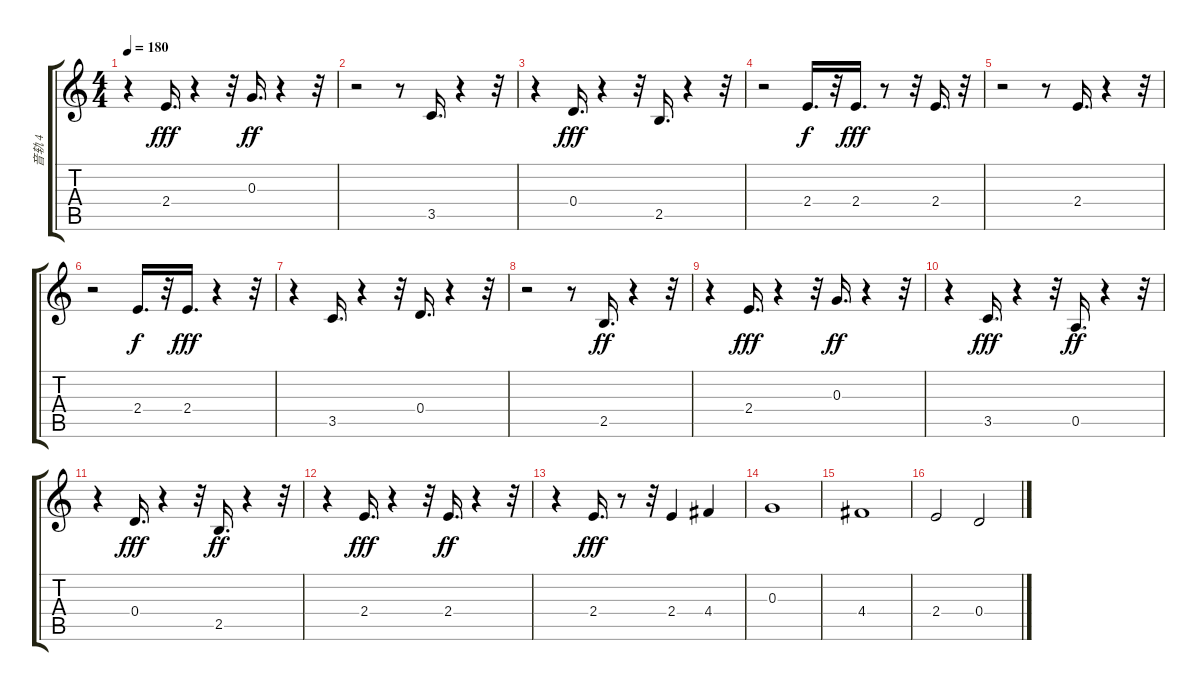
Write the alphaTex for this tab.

\track ("音轨 4" "音轨 4") {instrument overdrivenguitar}
\staff {score tabs}
\tuning (E4 B3 G3 D3 A2 E2) {hide}
\ts (4 4)
\tempo 180
\clef g2
\ks c
r.4{dy ff} 2.4.16{d dy fff} r.4 r.32 0.3.16{d dy ff} r.4 r.32 |
r.2 r.8 3.5.16{d} r.4 r.32 |
r.4 0.4.16{d dy fff} r.4 r.32 2.5.16{d} r.4 r.32 |
r.2 2.4.16{d dy f} r.32 2.4.16{d dy fff} r.8 r.32 2.4.16{d} r.32 |
r.2 r.8 2.4.16{d} r.4 r.32 |
r.2 2.4.16{d dy f} r.32 2.4.16{d dy fff} r.4 r.32 |
r.4 3.5.16{d} r.4 r.32 0.4.16{d} r.4 r.32 |
r.2 r.8 2.5.16{d dy ff} r.4 r.32 |
r.4 2.4.16{d dy fff} r.4 r.32 0.3.16{d dy ff} r.4 r.32 |
r.4 3.5.16{d dy fff} r.4 r.32 0.5.16{d dy ff} r.4 r.32 |
r.4 0.4.16{d dy fff} r.4 r.32 2.5.16{d dy ff} r.4 r.32 |
r.4 2.4.16{d dy fff} r.4 r.32 2.4.16{d dy ff} r.4 r.32 |
r.4 2.4.16{d dy fff} r.8 r.32 2.4.4 4.4.4 |
0.3.1 |
4.4.1 |
2.4.2 0.4.2
